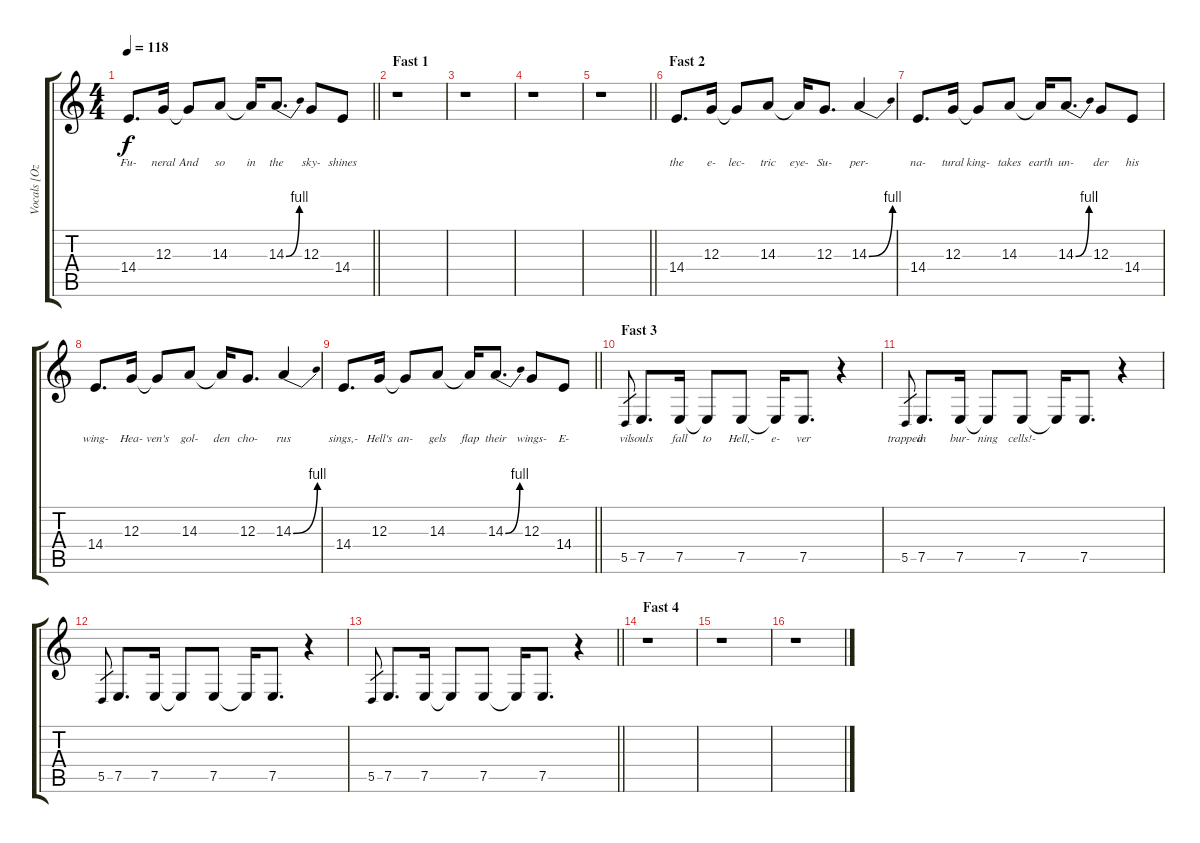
\track ("Vocals [Ozzy Osbourne]" "Vocals [Oz") {instrument lead6voice}
\staff {score tabs}
\tuning (E4 B3 G3 D3 A2 E2) {hide}
\ts (4 4)
\tempo 118
\clef g2
\barLineRight lightlight
\ks c
14.4.8{d lyrics (0 "Fu-") lyrics (1 "") lyrics (2 "") lyrics (3 "") lyrics (4 "") dy f} 12.3.16{lyrics (0 "neral") lyrics (1 "") lyrics (2 "") lyrics (3 "") lyrics (4 "")} 12.3{t}.8{lyrics (0 "And") lyrics (1 "") lyrics (2 "") lyrics (3 "") lyrics (4 "")} 14.3.8{lyrics (0 "so") lyrics (1 "") lyrics (2 "") lyrics (3 "") lyrics (4 "")} 14.3{t}.16{lyrics (0 "in") lyrics (1 "") lyrics (2 "") lyrics (3 "") lyrics (4 "")} 14.3{be (bend 0 0 60 4)}.8{d lyrics (0 "the") lyrics (1 "") lyrics (2 "") lyrics (3 "") lyrics (4 "")} 12.3.8{lyrics (0 "sky-") lyrics (1 "") lyrics (2 "") lyrics (3 "") lyrics (4 "")} 14.4.8{lyrics (0 "shines") lyrics (1 "") lyrics (2 "") lyrics (3 "") lyrics (4 "")} |
\section ("" "Fast 1")
r.1 |
r.1 |
r.1 |
\barLineRight lightlight
r.1 |
\section ("" "Fast 2")
14.4.8{d lyrics (0 "the") lyrics (1 "") lyrics (2 "") lyrics (3 "") lyrics (4 "")} 12.3.16{lyrics (0 "e-") lyrics (1 "") lyrics (2 "") lyrics (3 "") lyrics (4 "")} 12.3{t}.8{lyrics (0 "lec-") lyrics (1 "") lyrics (2 "") lyrics (3 "") lyrics (4 "")} 14.3.8{lyrics (0 "tric") lyrics (1 "") lyrics (2 "") lyrics (3 "") lyrics (4 "")} 14.3{t}.16{lyrics (0 "eye-") lyrics (1 "") lyrics (2 "") lyrics (3 "") lyrics (4 "")} 12.3.8{d lyrics (0 "Su-") lyrics (1 "") lyrics (2 "") lyrics (3 "") lyrics (4 "")} 14.3{be (bend 0 0 60 4)}.4{lyrics (0 "per-") lyrics (1 "") lyrics (2 "") lyrics (3 "") lyrics (4 "")} |
14.4.8{d lyrics (0 "na-") lyrics (1 "") lyrics (2 "") lyrics (3 "") lyrics (4 "")} 12.3.16{lyrics (0 "tural") lyrics (1 "") lyrics (2 "") lyrics (3 "") lyrics (4 "")} 12.3{t}.8{lyrics (0 "king-") lyrics (1 "") lyrics (2 "") lyrics (3 "") lyrics (4 "")} 14.3.8{lyrics (0 "takes") lyrics (1 "") lyrics (2 "") lyrics (3 "") lyrics (4 "")} 14.3{t}.16{lyrics (0 "earth") lyrics (1 "") lyrics (2 "") lyrics (3 "") lyrics (4 "")} 14.3{be (bend 0 0 60 4)}.8{d lyrics (0 "un-") lyrics (1 "") lyrics (2 "") lyrics (3 "") lyrics (4 "")} 12.3.8{lyrics (0 "der") lyrics (1 "") lyrics (2 "") lyrics (3 "") lyrics (4 "")} 14.4.8{lyrics (0 "his") lyrics (1 "") lyrics (2 "") lyrics (3 "") lyrics (4 "")} |
14.4.8{d lyrics (0 "wing-") lyrics (1 "") lyrics (2 "") lyrics (3 "") lyrics (4 "")} 12.3.16{lyrics (0 "Hea-") lyrics (1 "") lyrics (2 "") lyrics (3 "") lyrics (4 "")} 12.3{t}.8{lyrics (0 "ven's") lyrics (1 "") lyrics (2 "") lyrics (3 "") lyrics (4 "")} 14.3.8{lyrics (0 "gol-") lyrics (1 "") lyrics (2 "") lyrics (3 "") lyrics (4 "")} 14.3{t}.16{lyrics (0 "den") lyrics (1 "") lyrics (2 "") lyrics (3 "") lyrics (4 "")} 12.3.8{d lyrics (0 "cho-") lyrics (1 "") lyrics (2 "") lyrics (3 "") lyrics (4 "")} 14.3{be (bend 0 0 60 4)}.4{lyrics (0 "rus") lyrics (1 "") lyrics (2 "") lyrics (3 "") lyrics (4 "")} |
\barLineRight lightlight
14.4.8{d lyrics (0 "sings,-") lyrics (1 "") lyrics (2 "") lyrics (3 "") lyrics (4 "")} 12.3.16{lyrics (0 "Hell's") lyrics (1 "") lyrics (2 "") lyrics (3 "") lyrics (4 "")} 12.3{t}.8{lyrics (0 "an-") lyrics (1 "") lyrics (2 "") lyrics (3 "") lyrics (4 "")} 14.3.8{lyrics (0 "gels") lyrics (1 "") lyrics (2 "") lyrics (3 "") lyrics (4 "")} 14.3{t}.16{lyrics (0 "flap") lyrics (1 "") lyrics (2 "") lyrics (3 "") lyrics (4 "")} 14.3{be (bend 0 0 60 4)}.8{d lyrics (0 "their") lyrics (1 "") lyrics (2 "") lyrics (3 "") lyrics (4 "")} 12.3.8{lyrics (0 "wings-") lyrics (1 "") lyrics (2 "") lyrics (3 "") lyrics (4 "")} 14.4.8{lyrics (0 "E-") lyrics (1 "") lyrics (2 "") lyrics (3 "") lyrics (4 "")} |
\section ("" "Fast 3")
5.5.8{lyrics (0 "vil") lyrics (1 "") lyrics (2 "") lyrics (3 "") lyrics (4 "") gr} 7.5.8{d lyrics (0 "souls") lyrics (1 "") lyrics (2 "") lyrics (3 "") lyrics (4 "") volume 16} 7.5.16{lyrics (0 "fall") lyrics (1 "") lyrics (2 "") lyrics (3 "") lyrics (4 "")} 7.5{t}.8{lyrics (0 "to") lyrics (1 "") lyrics (2 "") lyrics (3 "") lyrics (4 "")} 7.5.8{lyrics (0 "Hell,-") lyrics (1 "") lyrics (2 "") lyrics (3 "") lyrics (4 "")} 7.5{t}.16{lyrics (0 "e-") lyrics (1 "") lyrics (2 "") lyrics (3 "") lyrics (4 "")} 7.5.8{d lyrics (0 "ver") lyrics (1 "") lyrics (2 "") lyrics (3 "") lyrics (4 "")} r.4 |
5.5.8{lyrics (0 "trapped") lyrics (1 "") lyrics (2 "") lyrics (3 "") lyrics (4 "") gr} 7.5.8{d lyrics (0 "in") lyrics (1 "") lyrics (2 "") lyrics (3 "") lyrics (4 "")} 7.5.16{lyrics (0 "bur-") lyrics (1 "") lyrics (2 "") lyrics (3 "") lyrics (4 "")} 7.5{t}.8{lyrics (0 "ning") lyrics (1 "") lyrics (2 "") lyrics (3 "") lyrics (4 "")} 7.5.8{lyrics (0 "cells!-") lyrics (1 "") lyrics (2 "") lyrics (3 "") lyrics (4 "")} 7.5{t}.16 7.5.8{d} r.4 |
5.5.8{gr} 7.5.8{d} 7.5.16 7.5{t}.8 7.5.8 7.5{t}.16 7.5.8{d} r.4 |
\barLineRight lightlight
5.5.8{gr} 7.5.8{d} 7.5.16 7.5{t}.8 7.5.8 7.5{t}.16 7.5.8{d} r.4 |
\section ("" "Fast 4")
r.1 |
r.1 |
r.1
